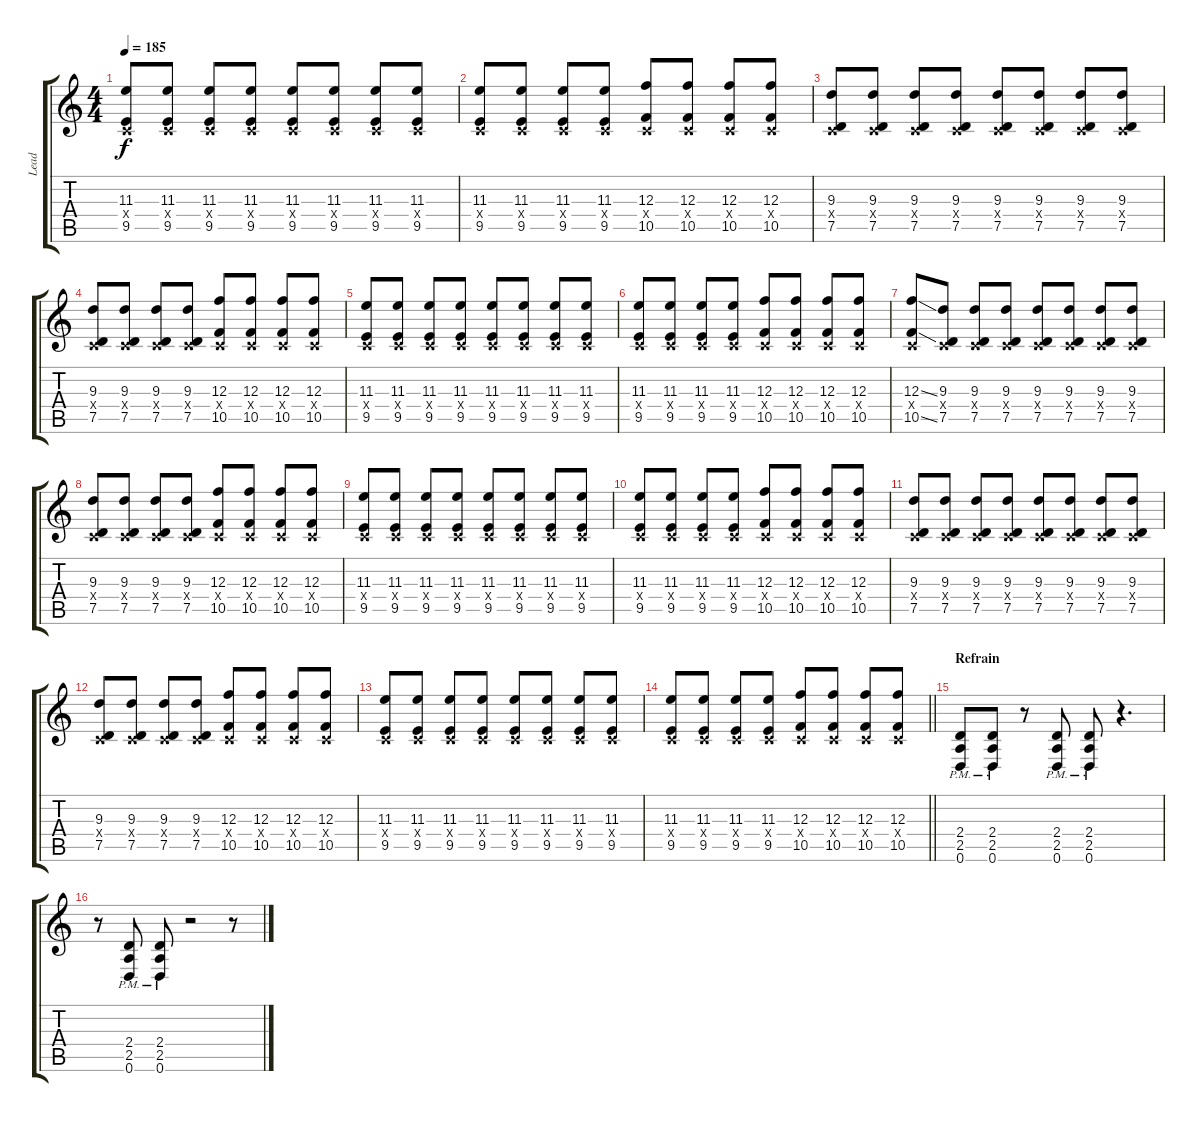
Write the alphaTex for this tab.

\track ("Lead" "Lead") {instrument distortionguitar}
\staff {score tabs}
\tuning (D4 A3 F3 C3 G2 D2) {hide}
\ts (4 4)
\tempo 185
\clef g2
\ks c
(11.3 0.4{x} 9.5).8{dy f} (11.3 0.4{x} 9.5).8 (11.3 0.4{x} 9.5).8 (11.3 0.4{x} 9.5).8 (11.3 0.4{x} 9.5).8 (11.3 0.4{x} 9.5).8 (11.3 0.4{x} 9.5).8 (11.3 0.4{x} 9.5).8 |
(11.3 0.4{x} 9.5).8 (11.3 0.4{x} 9.5).8 (11.3 0.4{x} 9.5).8 (11.3 0.4{x} 9.5).8 (12.3 0.4{x} 10.5).8 (12.3 0.4{x} 10.5).8 (12.3 0.4{x} 10.5).8 (12.3 0.4{x} 10.5).8 |
(9.3 0.4{x} 7.5).8 (9.3 0.4{x} 7.5).8 (9.3 0.4{x} 7.5).8 (9.3 0.4{x} 7.5).8 (9.3 0.4{x} 7.5).8 (9.3 0.4{x} 7.5).8 (9.3 0.4{x} 7.5).8 (9.3 0.4{x} 7.5).8 |
(9.3 0.4{x} 7.5).8 (9.3 0.4{x} 7.5).8 (9.3 0.4{x} 7.5).8 (9.3 0.4{x} 7.5).8 (12.3 0.4{x} 10.5).8 (12.3 0.4{x} 10.5).8 (12.3 0.4{x} 10.5).8 (12.3 0.4{x} 10.5).8 |
(11.3 0.4{x} 9.5).8 (11.3 0.4{x} 9.5).8 (11.3 0.4{x} 9.5).8 (11.3 0.4{x} 9.5).8 (11.3 0.4{x} 9.5).8 (11.3 0.4{x} 9.5).8 (11.3 0.4{x} 9.5).8 (11.3 0.4{x} 9.5).8 |
(11.3 0.4{x} 9.5).8 (11.3 0.4{x} 9.5).8 (11.3 0.4{x} 9.5).8 (11.3 0.4{x} 9.5).8 (12.3 0.4{x} 10.5).8 (12.3 0.4{x} 10.5).8 (12.3 0.4{x} 10.5).8 (12.3 0.4{x} 10.5).8 |
(12.3{ss} 0.4{x} 10.5{ss}).8 (9.3 0.4{x} 7.5).8 (9.3 0.4{x} 7.5).8 (9.3 0.4{x} 7.5).8 (9.3 0.4{x} 7.5).8 (9.3 0.4{x} 7.5).8 (9.3 0.4{x} 7.5).8 (9.3 0.4{x} 7.5).8 |
(9.3 0.4{x} 7.5).8 (9.3 0.4{x} 7.5).8 (9.3 0.4{x} 7.5).8 (9.3 0.4{x} 7.5).8 (12.3 0.4{x} 10.5).8 (12.3 0.4{x} 10.5).8 (12.3 0.4{x} 10.5).8 (12.3 0.4{x} 10.5).8 |
(11.3 0.4{x} 9.5).8 (11.3 0.4{x} 9.5).8 (11.3 0.4{x} 9.5).8 (11.3 0.4{x} 9.5).8 (11.3 0.4{x} 9.5).8 (11.3 0.4{x} 9.5).8 (11.3 0.4{x} 9.5).8 (11.3 0.4{x} 9.5).8 |
(11.3 0.4{x} 9.5).8 (11.3 0.4{x} 9.5).8 (11.3 0.4{x} 9.5).8 (11.3 0.4{x} 9.5).8 (12.3 0.4{x} 10.5).8 (12.3 0.4{x} 10.5).8 (12.3 0.4{x} 10.5).8 (12.3 0.4{x} 10.5).8 |
(9.3 0.4{x} 7.5).8 (9.3 0.4{x} 7.5).8 (9.3 0.4{x} 7.5).8 (9.3 0.4{x} 7.5).8 (9.3 0.4{x} 7.5).8 (9.3 0.4{x} 7.5).8 (9.3 0.4{x} 7.5).8 (9.3 0.4{x} 7.5).8 |
(9.3 0.4{x} 7.5).8 (9.3 0.4{x} 7.5).8 (9.3 0.4{x} 7.5).8 (9.3 0.4{x} 7.5).8 (12.3 0.4{x} 10.5).8 (12.3 0.4{x} 10.5).8 (12.3 0.4{x} 10.5).8 (12.3 0.4{x} 10.5).8 |
(11.3 0.4{x} 9.5).8 (11.3 0.4{x} 9.5).8 (11.3 0.4{x} 9.5).8 (11.3 0.4{x} 9.5).8 (11.3 0.4{x} 9.5).8 (11.3 0.4{x} 9.5).8 (11.3 0.4{x} 9.5).8 (11.3 0.4{x} 9.5).8 |
\barLineRight lightlight
(11.3 0.4{x} 9.5).8 (11.3 0.4{x} 9.5).8 (11.3 0.4{x} 9.5).8 (11.3 0.4{x} 9.5).8 (12.3 0.4{x} 10.5).8 (12.3 0.4{x} 10.5).8 (12.3 0.4{x} 10.5).8 (12.3 0.4{x} 10.5).8 |
\section ("" "Refrain")
(2.4{pm} 2.5{pm} 0.6{pm}).8 (2.4{pm} 2.5{pm} 0.6{pm}).8 r.8 (2.4{pm} 2.5{pm} 0.6{pm}).8 (2.4{pm} 2.5{pm} 0.6{pm}).8 r.4{d} |
r.8 (2.4{pm} 2.5{pm} 0.6{pm}).8 (2.4{pm} 2.5{pm} 0.6{pm}).8 r.2 r.8
